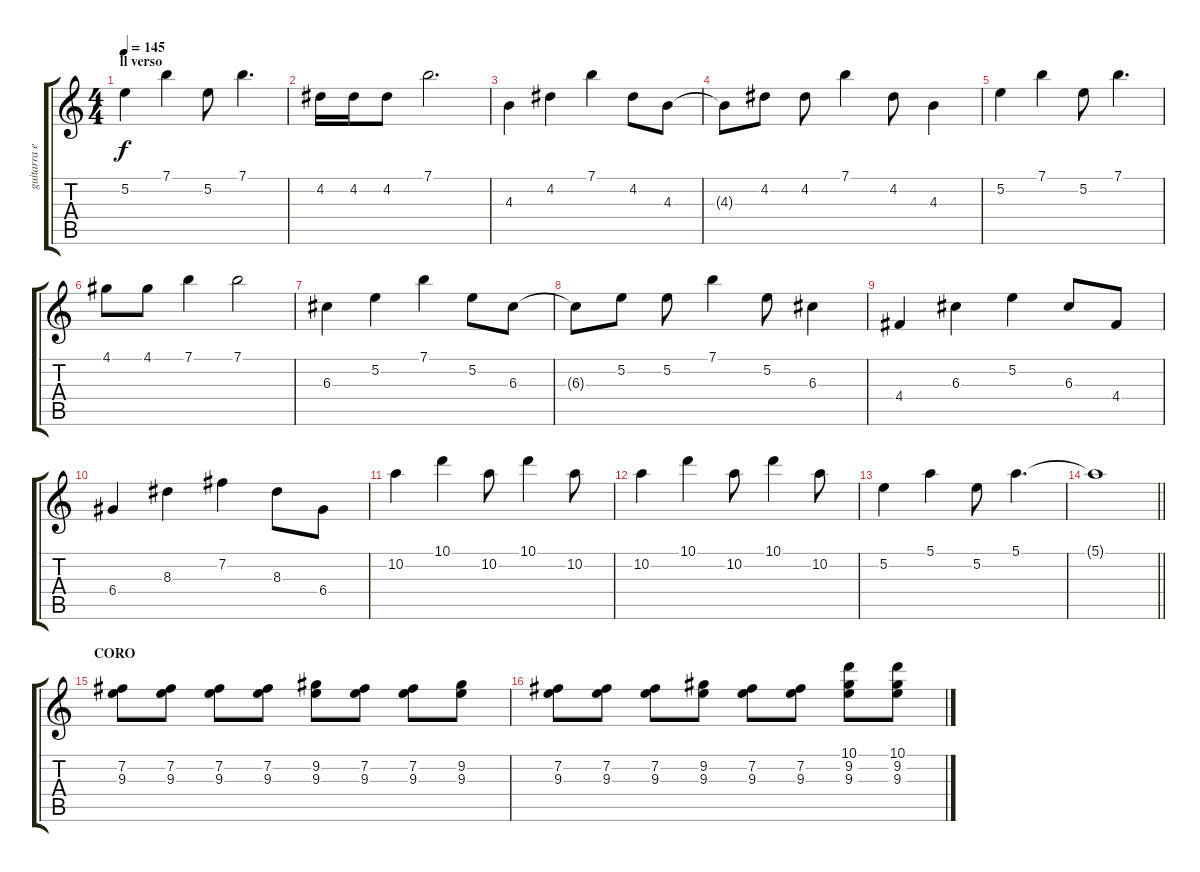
\track ("guitarra enano" "guitarra e") {instrument distortionguitar}
\staff {score tabs}
\tuning (E4 B3 G3 D3 A2 E2) {hide}
\ts (4 4)
\section ("" "ll verso")
\tempo 145
\clef g2
\ks c
5.2.4{dy f} 7.1.4 5.2.8 7.1.4{d} |
4.2.16 4.2.16 4.2.8 7.1.2{d} |
4.3.4 4.2.4 7.1.4 4.2.8 4.3.8 |
4.3{t}.8 4.2.8 4.2.8 7.1.4 4.2.8 4.3.4 |
5.2.4 7.1.4 5.2.8 7.1.4{d} |
4.1.8 4.1.8 7.1.4 7.1.2 |
6.3.4 5.2.4 7.1.4 5.2.8 6.3.8 |
6.3{t}.8 5.2.8 5.2.8 7.1.4 5.2.8 6.3.4 |
4.4.4 6.3.4 5.2.4 6.3.8 4.4.8 |
6.4.4 8.3.4 7.2.4 8.3.8 6.4.8 |
10.2.4 10.1.4 10.2.8 10.1.4 10.2.8 |
10.2.4 10.1.4 10.2.8 10.1.4 10.2.8 |
5.2.4 5.1.4 5.2.8 5.1.4{d} |
\barLineRight lightlight
5.1{t}.1 |
\section ("" "CORO")
(7.2 9.3).8 (7.2 9.3).8 (7.2 9.3).8 (7.2 9.3).8 (9.2 9.3).8 (7.2 9.3).8 (7.2 9.3).8 (9.2 9.3).8 |
(7.2 9.3).8 (7.2 9.3).8 (7.2 9.3).8 (9.2 9.3).8 (7.2 9.3).8 (7.2 9.3).8 (10.1 9.2 9.3).8 (10.1 9.2 9.3).8
